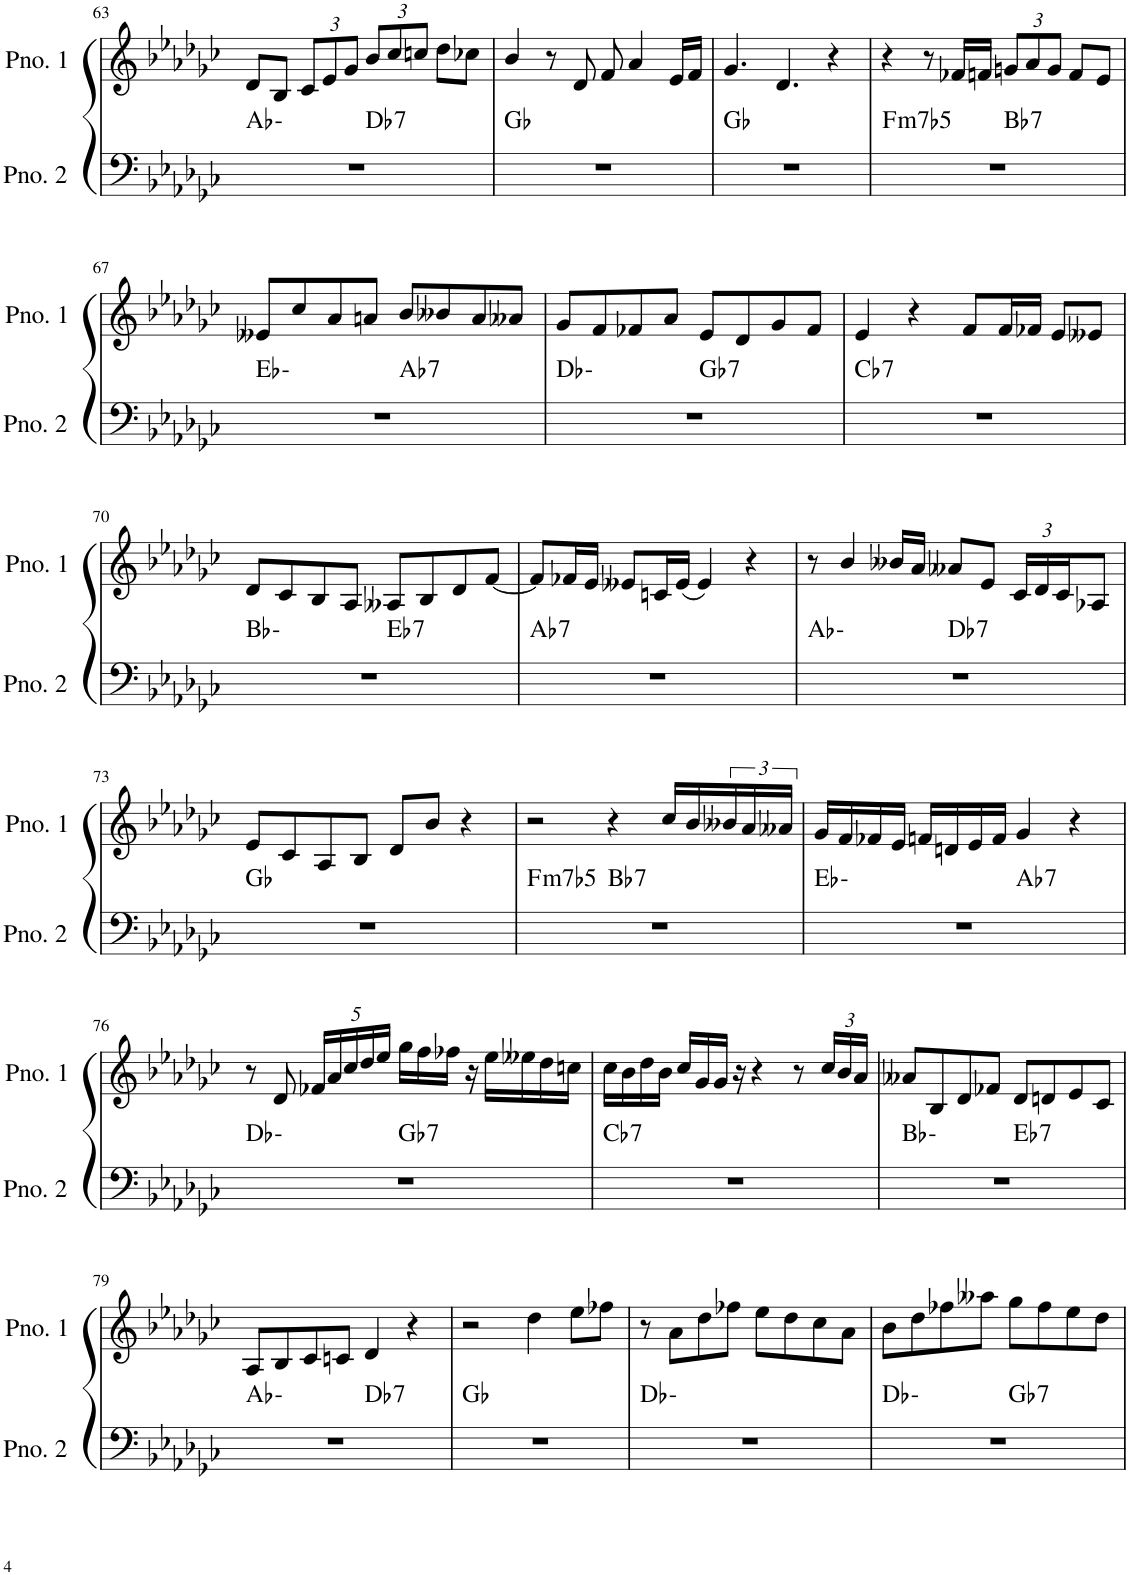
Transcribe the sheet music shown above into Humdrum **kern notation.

**kern	**harte	**kern
*part2	*part2	*part1
*staff2	*	*staff1
*I"ピアノ 2	*	*I"ピアノ 1
!!LO:PB:g=z
*clefF4	*	*clefG2
*k[b-e-a-d-g-c-]	*	*k[b-e-a-d-g-c-]
*M4/4	*	*M4/4
=63	=63	=63
*^	*	*
1r	2ryy	Ab:min	8d-/L
.	.	.	8B-/J
*	*	*	*Xbrackettup
.	.	.	12c-/L
.	.	.	12e-/
.	.	.	12g-/J
!	!	!LO:H:kt=7	!
.	2ryy	Db:7	12b-/L
.	.	.	12cc-/
.	.	.	12ccn/J
.	.	.	8dd-\L
.	.	.	8cc-X\J
*v	*v	*	*
=64	=64	=64
1r	Gb:maj	4b-/
.	.	8r
.	.	8d-/
.	.	8f/
.	.	4a-/
.	.	16e-/LL
.	.	16f/JJ
=65	=65	=65
1r	Gb:maj	4.g-/
.	.	4.d-/
.	.	4r
=66	=66	=66
!	!LO:H:kt=m7b5	!
*^	*	*
1r	2ryy	F:hdim7	4r
.	.	.	8r
.	.	.	16f-X/LL
.	.	.	16fn/JJ
!	!	!LO:H:kt=7	!
.	2ryy	Bb:7	12gn/L
.	.	.	12a-/
.	.	.	12g/J
.	.	.	8f/L
.	.	.	8e-/J
!!LO:LB:g=z
=67	=67	=67	=67
1r	2ryy	Eb:min	8e--X/L
.	.	.	8cc-/
.	.	.	8a-/
.	.	.	8an/J
!	!	!LO:H:kt=7	!
.	2ryy	Ab:7	8b-/L
.	.	.	8b--X/
.	.	.	8a/
.	.	.	8a--X/J
=68	=68	=68	=68
1r	2ryy	Db:min	8g-/L
.	.	.	8f/
.	.	.	8f-X/
.	.	.	8a-/J
!	!	!LO:H:kt=7	!
.	2ryy	Gb:7	8e-/L
.	.	.	8d-/
.	.	.	8g-/
.	.	.	8f-/J
=69	=69	=69	=69
!	!	!LO:H:kt=7	!
*v	*v	*	*
1r	Cb:7	4e-/
.	.	4r
.	.	8f/L
.	.	16f/L
.	.	16f-X/JJ
.	.	8e-/L
.	.	8e--X/J
!!LO:LB:g=z
=70	=70	=70
*^	*	*
1r	2ryy	Bb:min	8d-/L
.	.	.	8c-/
.	.	.	8B-/
.	.	.	8A-/J
!	!	!LO:H:kt=7	!
.	2ryy	Eb:7	8A--X/L
.	.	.	8B-/
.	.	.	8d-/
.	.	.	[8f/J
=71	=71	=71	=71
!	!	!LO:H:kt=7	!
*v	*v	*	*
1r	Ab:7	8f/L]
.	.	16f-X/L
.	.	16e-/JJ
.	.	8e--X/L
.	.	16cn/L
.	.	(16e--/JJ
.	.	4e--/)
.	.	4r
=72	=72	=72
*^	*	*
1r	2ryy	Ab:min	8r
.	.	.	4b-/
.	.	.	16b--X/LL
.	.	.	16a-/JJ
!	!	!LO:H:kt=7	!
.	2ryy	Db:7	8a--X/L
.	.	.	8e-/J
.	.	.	24c-/LL
.	.	.	24d-/
.	.	.	24c-/J
.	.	.	8A-X/J
*v	*v	*	*
!!LO:LB:g=z
=73	=73	=73
1r	Gb:maj	8e-/L
.	.	8c-/
.	.	8A-/
.	.	8B-/J
.	.	8d-/L
.	.	8b-/J
.	.	4r
=74	=74	=74
!	!LO:H:kt=m7b5	!
*^	*	*
1r	2ryy	F:hdim7	2r
!	!	!LO:H:kt=7	!
.	2ryy	Bb:7	4r
.	.	.	16cc-/LL
.	.	.	16b-/
*	*	*	*brackettup
.	.	.	24b--X/
.	.	.	24a-/
.	.	.	24a--X/JJ
=75	=75	=75	=75
1r	2ryy	Eb:min	16g-/LL
.	.	.	16f/
.	.	.	16f-X/
.	.	.	16e-/JJ
.	.	.	16fn/LL
.	.	.	16dn/
.	.	.	16e-/
.	.	.	16f/JJ
!	!	!LO:H:kt=7	!
.	2ryy	Ab:7	4g-/
.	.	.	4r
!!LO:LB:g=z
=76	=76	=76	=76
1r	2ryy	Db:min	8r
.	.	.	8d-/
*	*	*	*Xbrackettup
.	.	.	20f-X/LL
.	.	.	20a-/
.	.	.	20cc-/
.	.	.	20dd-/
.	.	.	20ee-/JJ
!	!	!LO:H:kt=7	!
.	2ryy	Gb:7	16gg-\LL
.	.	.	16ff\
.	.	.	16ff-X\JJ
.	.	.	16r
.	.	.	16ee-\LL
.	.	.	16ee--X\
.	.	.	16dd-\
.	.	.	16ccn\JJ
=77	=77	=77	=77
!	!	!LO:H:kt=7	!
*v	*v	*	*
1r	Cb:7	16cc-\LL
.	.	16b-\
.	.	16dd-\
.	.	16b-\JJ
.	.	16cc-/LL
.	.	16g-/
.	.	16g-/JJ
.	.	16r
.	.	4r
.	.	8r
.	.	24cc-/LL
.	.	24b-/
.	.	24a-/JJ
=78	=78	=78
*^	*	*
1r	2ryy	Bb:min	8a--X/L
.	.	.	8B-/
.	.	.	8d-/
.	.	.	8f-X/J
!	!	!LO:H:kt=7	!
.	2ryy	Eb:7	8d-/L
.	.	.	8dn/
.	.	.	8e-/
.	.	.	8c-/J
!!LO:LB:g=z
=79	=79	=79	=79
1r	2ryy	Ab:min	8A-/L
.	.	.	8B-/
.	.	.	8c-/
.	.	.	8cn/J
!	!	!LO:H:kt=7	!
.	2ryy	Db:7	4d-/
.	.	.	4r
*v	*v	*	*
=80	=80	=80
1r	Gb:maj	2r
.	.	4dd-\
.	.	8ee-\L
.	.	8ff-X\J
=81	=81	=81
1r	Db:min	8r
.	.	8a-\L
.	.	8dd-\
.	.	8ff-X\J
.	.	8ee-\L
.	.	8dd-\
.	.	8cc-\
.	.	8a-\J
=82	=82	=82
*^	*	*
1r	2ryy	Db:min	8b-\L
.	.	.	8dd-\
.	.	.	8ff-X\
.	.	.	8aa--X\J
!	!	!LO:H:kt=7	!
.	2ryy	Gb:7	8gg-\L
.	.	.	8ff-\
.	.	.	8ee-\
.	.	.	8dd-\J
*v	*v	*	*
=	=	=
*-	*-	*-
